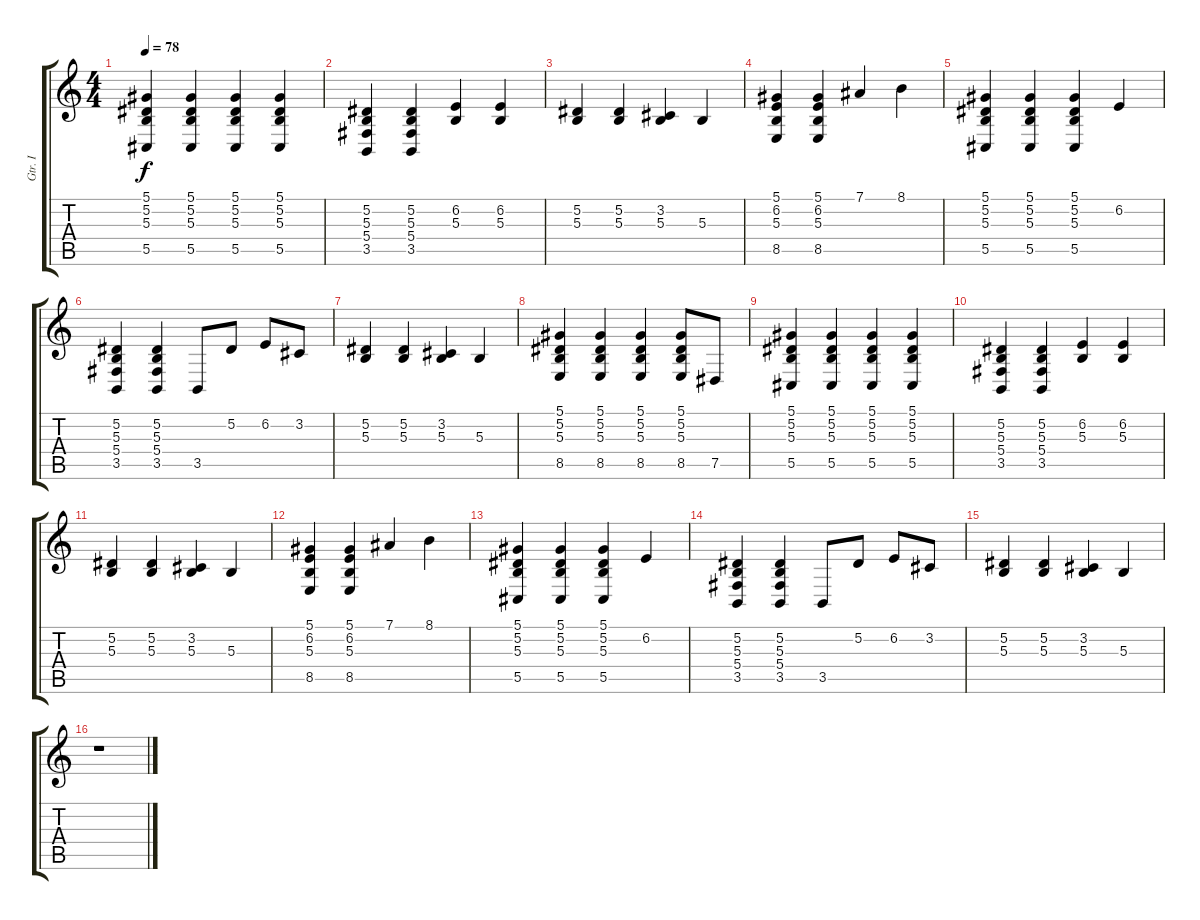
\track ("Gtr. I " "Gtr. I ") {instrument acousticgrandpiano}
\staff {score tabs}
\tuning (Eb4 Bb3 Gb3 Db3 Ab2 Eb2) {hide}
\ts (4 4)
\tempo 78
\clef g2
\ks c
(5.1 5.2 5.3 5.5).4{dy f} (5.1 5.2 5.3 5.5).4 (5.1 5.2 5.3 5.5).4 (5.1 5.2 5.3 5.5).4 |
(5.2 5.3 5.4 3.5).4 (5.2 5.3 5.4 3.5).4 (6.2 5.3).4 (6.2 5.3).4 |
(5.2 5.3).4 (5.2 5.3).4 (3.2 5.3).4 5.3.4 |
(5.1 6.2 5.3 8.5).4 (5.1 6.2 5.3 8.5).4 7.1.4 8.1.4 |
(5.1 5.2 5.3 5.5).4 (5.1 5.2 5.3 5.5).4 (5.1 5.2 5.3 5.5).4 6.2.4 |
(5.2 5.3 5.4 3.5).4 (5.2 5.3 5.4 3.5).4 3.5.8 5.2.8 6.2.8 3.2.8 |
(5.2 5.3).4 (5.2 5.3).4 (3.2 5.3).4 5.3.4 |
(5.1 5.2 5.3 8.5).4 (5.1 5.2 5.3 8.5).4 (5.1 5.2 5.3 8.5).4 (5.1 5.2 5.3 8.5).8 7.5.8 |
(5.1 5.2 5.3 5.5).4 (5.1 5.2 5.3 5.5).4 (5.1 5.2 5.3 5.5).4 (5.1 5.2 5.3 5.5).4 |
(5.2 5.3 5.4 3.5).4 (5.2 5.3 5.4 3.5).4 (6.2 5.3).4 (6.2 5.3).4 |
(5.2 5.3).4 (5.2 5.3).4 (3.2 5.3).4 5.3.4 |
(5.1 6.2 5.3 8.5).4 (5.1 6.2 5.3 8.5).4 7.1.4 8.1.4 |
(5.1 5.2 5.3 5.5).4 (5.1 5.2 5.3 5.5).4 (5.1 5.2 5.3 5.5).4 6.2.4 |
(5.2 5.3 5.4 3.5).4 (5.2 5.3 5.4 3.5).4 3.5.8 5.2.8 6.2.8 3.2.8 |
(5.2 5.3).4 (5.2 5.3).4 (3.2 5.3).4 5.3.4 |
r.1
